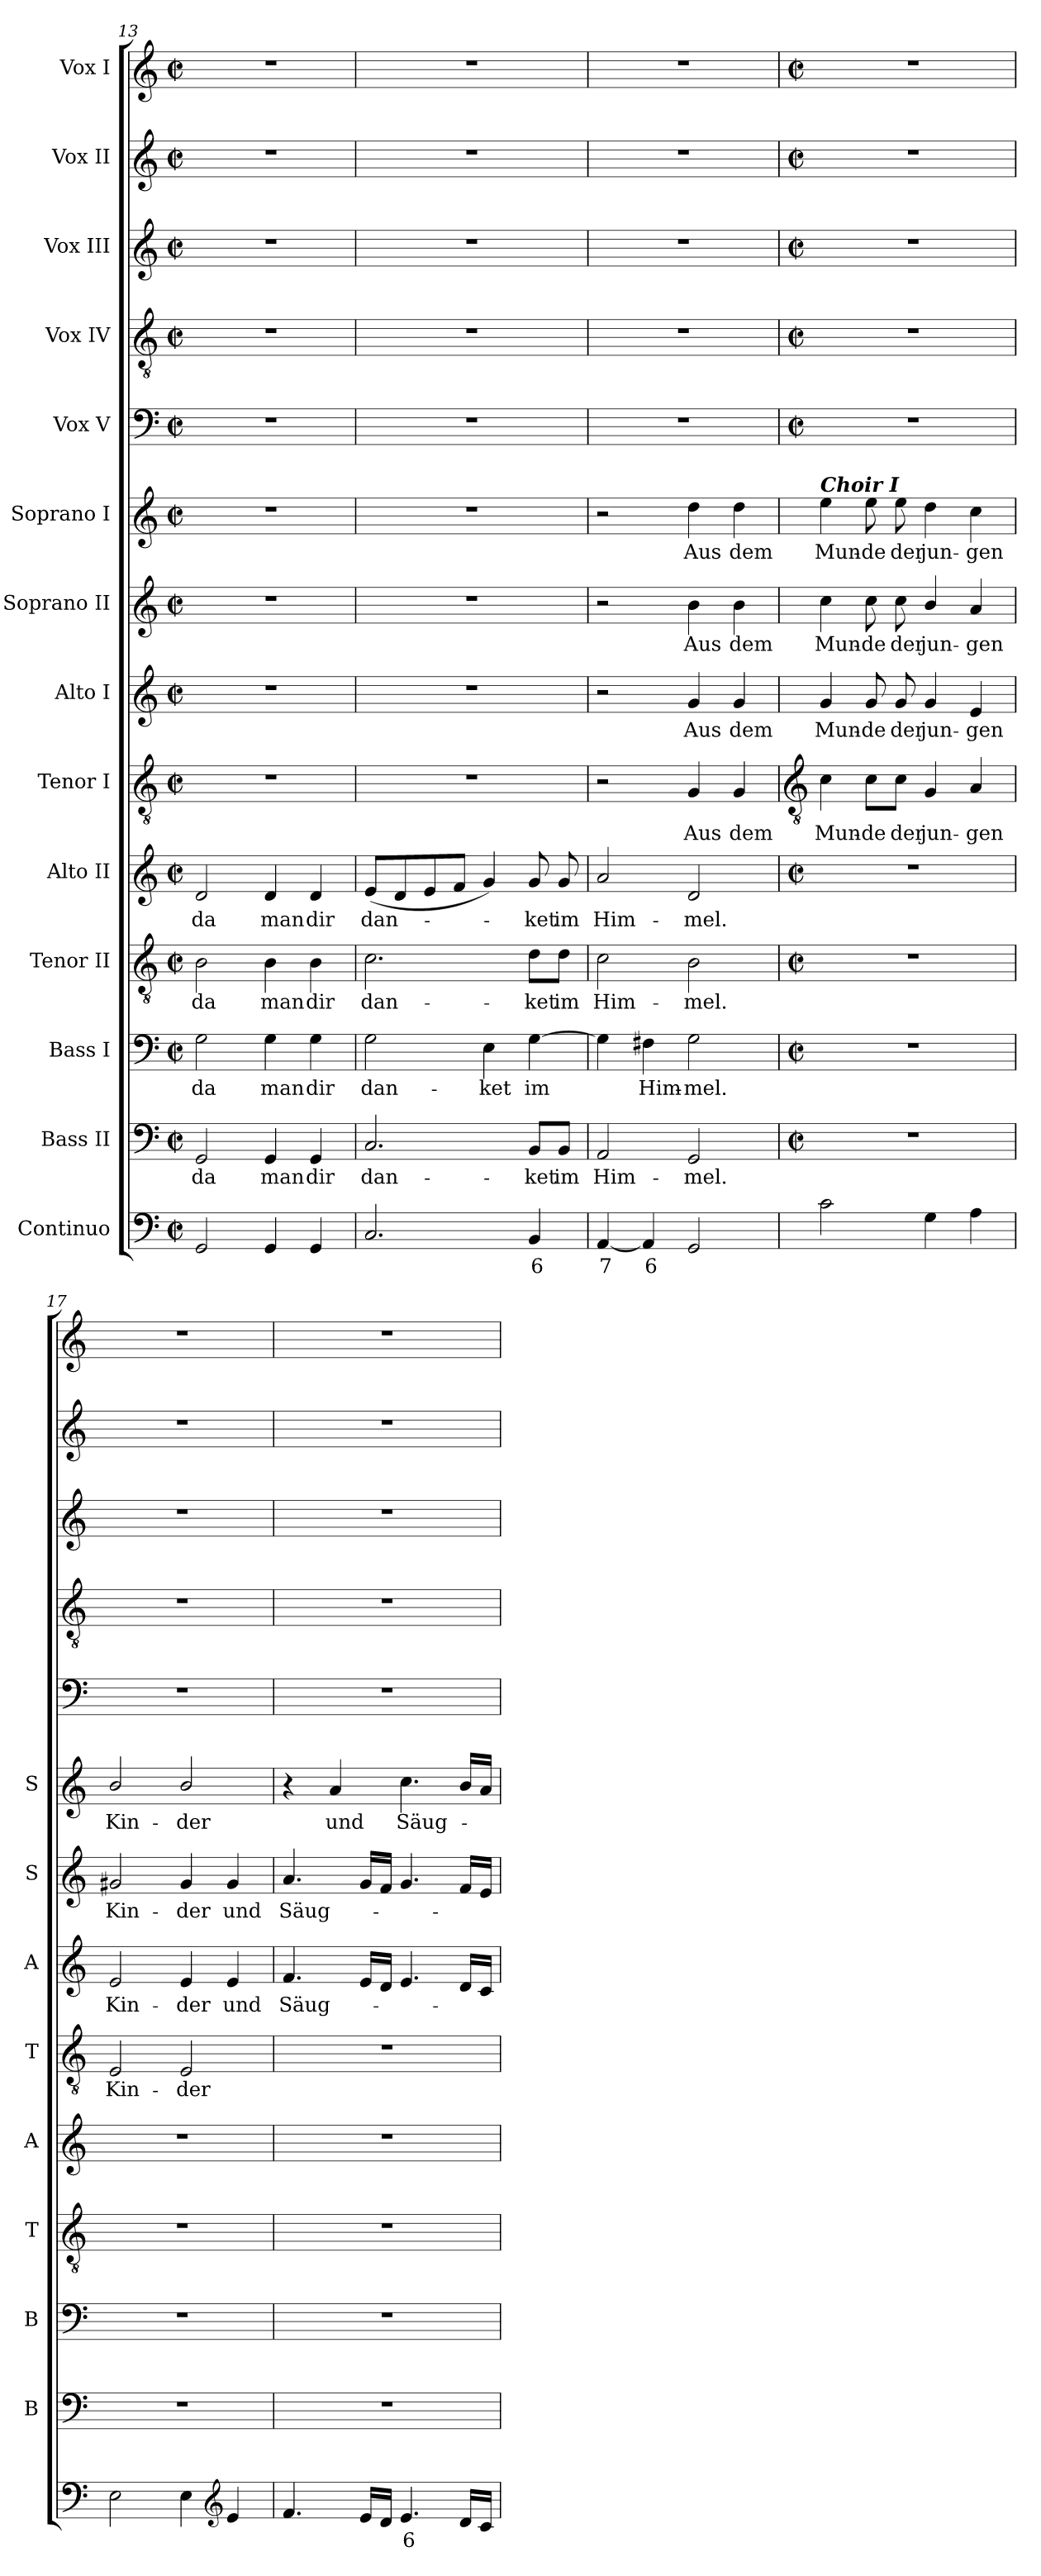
**kern	**text	**kern	**text	**kern	**text	**kern	**text	**kern	**text	**kern	**text	**kern	**text	**kern	**text	**kern	**text	**kern	**kern	**kern	**kern	**kern
*part14	*part14	*part13	*part13	*part12	*part12	*part11	*part11	*part10	*part10	*part9	*part9	*part8	*part8	*part7	*part7	*part6	*part6	*part5	*part4	*part3	*part2	*part1
*staff14	*staff14	*staff13	*staff13	*staff12	*staff12	*staff11	*staff11	*staff10	*staff10	*staff9	*staff9	*staff8	*staff8	*staff7	*staff7	*staff6	*staff6	*staff5	*staff4	*staff3	*staff2	*staff1
*I"Continuo	*	*I"Bass II	*	*I"Bass I	*	*I"Tenor II	*	*I"Alto II	*	*I"Tenor I	*	*I"Alto I	*	*I"Soprano II	*	*I"Soprano I	*	*I"Vox V	*I"Vox IV	*I"Vox III	*I"Vox II	*I"Vox I
*	*	*I'B	*	*I'B	*	*I'T	*	*I'A	*	*I'T	*	*I'A	*	*I'S	*	*I'S	*	*	*	*	*	*
*clefF4	*	*clefF4	*	*clefF4	*	*clefGv2	*	*clefG2	*	*clefGv2	*	*clefG2	*	*clefG2	*	*clefG2	*	*clefF4	*clefGv2	*clefG2	*clefG2	*clefG2
*k[]	*	*k[]	*	*k[]	*	*k[]	*	*k[]	*	*k[]	*	*k[]	*	*k[]	*	*k[]	*	*k[]	*k[]	*k[]	*k[]	*k[]
*C:	*	*C:	*	*C:	*	*C:	*	*C:	*	*C:	*	*C:	*	*C:	*	*C:	*	*C:	*C:	*C:	*C:	*C:
*M2/2	*	*M2/2	*	*M2/2	*	*M2/2	*	*M2/2	*	*M2/2	*	*M2/2	*	*M2/2	*	*M2/2	*	*M2/2	*M2/2	*M2/2	*M2/2	*M2/2
*met(c|)	*	*met(c|)	*	*met(c|)	*	*met(c|)	*	*met(c|)	*	*met(c|)	*	*met(c|)	*	*met(c|)	*	*met(c|)	*	*met(c|)	*met(c|)	*met(c|)	*met(c|)	*met(c|)
=13	=13	=13	=13	=13	=13	=13	=13	=13	=13	=13	=13	=13	=13	=13	=13	=13	=13	=13	=13	=13	=13	=13
!	!	!	!LO:LY:b	!	!LO:LY:b	!	!LO:LY:b	!	!LO:LY:b	!	!	!	!	!	!	!	!	!	!	!	!	!
2GG	.	2GG	da	2G	da	2B	da	2d	da	1r	.	1r	.	1r	.	1r	.	1r	1r	1r	1r	1r
!	!	!	!LO:LY:b	!	!LO:LY:b	!	!LO:LY:b	!	!LO:LY:b	!	!	!	!	!	!	!	!	!	!	!	!	!
4GG	.	4GG	man	4G	man	4B	man	4d	man	.	.	.	.	.	.	.	.	.	.	.	.	.
!	!	!	!LO:LY:b	!	!LO:LY:b	!	!LO:LY:b	!	!LO:LY:b	!	!	!	!	!	!	!	!	!	!	!	!	!
4GG	.	4GG	dir	4G	dir	4B	dir	4d	dir	.	.	.	.	.	.	.	.	.	.	.	.	.
=14	=14	=14	=14	=14	=14	=14	=14	=14	=14	=14	=14	=14	=14	=14	=14	=14	=14	=14	=14	=14	=14	=14
!	!	!	!LO:LY:b	!	!LO:LY:b	!	!LO:LY:b	!	!LO:LY:b	!	!	!	!	!	!	!	!	!	!	!	!	!
2.C	.	2.C	dan-	2G	dan-	2.c	dan-	(<8eL	dan-	1r	.	1r	.	1r	.	1r	.	1r	1r	1r	1r	1r
.	.	.	.	.	.	.	.	8d	.	.	.	.	.	.	.	.	.	.	.	.	.	.
.	.	.	.	.	.	.	.	8e	.	.	.	.	.	.	.	.	.	.	.	.	.	.
.	.	.	.	.	.	.	.	8fJ	.	.	.	.	.	.	.	.	.	.	.	.	.	.
!	!	!	!	!	!LO:LY:b	!	!	!	!	!	!	!	!	!	!	!	!	!	!	!	!	!
.	.	.	.	4E	-ket	.	.	4g)	.	.	.	.	.	.	.	.	.	.	.	.	.	.
!	!LO:LY:b	!	!LO:LY:b	!	!LO:LY:b	!	!LO:LY:b	!	!LO:LY:b	!	!	!	!	!	!	!	!	!	!	!	!	!
4BB	6	8BB/L	-ket	[4G	im	8d\L	-ket	8g	ket	.	.	.	.	.	.	.	.	.	.	.	.	.
!	!	!	!LO:LY:b	!	!	!	!LO:LY:b	!	!LO:LY:b	!	!	!	!	!	!	!	!	!	!	!	!	!
.	.	8BB/J	im	.	.	8d\J	im	8g	im	.	.	.	.	.	.	.	.	.	.	.	.	.
=15	=15	=15	=15	=15	=15	=15	=15	=15	=15	=15	=15	=15	=15	=15	=15	=15	=15	=15	=15	=15	=15	=15
!	!LO:LY:b	!	!LO:LY:b	!	!	!	!LO:LY:b	!	!LO:LY:b	!	!	!	!	!	!	!	!	!	!	!	!	!
[4AA	7	2AA	Him-	4G]	.	2c	Him-	2a	Him-	2r	.	2r	.	2r	.	2r	.	1r	1r	1r	1r	1r
!	!LO:LY:b	!	!	!	!LO:LY:b	!	!	!	!	!	!	!	!	!	!	!	!	!	!	!	!	!
4AA]	6	.	.	4F#X	Him-	.	.	.	.	.	.	.	.	.	.	.	.	.	.	.	.	.
!	!	!	!LO:LY:b	!	!LO:LY:b	!	!LO:LY:b	!	!LO:LY:b	!	!LO:LY:b	!	!LO:LY:b	!	!LO:LY:b	!	!LO:LY:b	!	!	!	!	!
2GG	.	2GG	-mel.	2G	-mel.	2B	-mel.	2d	-mel.	4G	Aus	4g	Aus	4b	Aus	4dd	Aus	.	.	.	.	.
!	!	!	!	!	!	!	!	!	!	!	!LO:LY:b	!	!LO:LY:b	!	!LO:LY:b	!	!LO:LY:b	!	!	!	!	!
.	.	.	.	.	.	.	.	.	.	4G	dem	4g	dem	4b	dem	4dd	dem	.	.	.	.	.
!!LO:LB:g=z
=16	=16	=16	=16	=16	=16	=16	=16	=16	=16	=16	=16	=16	=16	=16	=16	=16	=16	=16	=16	=16	=16	=16
*	*	*	*	*	*	*	*	*	*	*clefGv2	*	*	*	*	*	*	*	*	*	*	*	*
*	*	*M2/2	*	*M2/2	*	*M2/2	*	*M2/2	*	*	*	*	*	*	*	*	*	*M2/2	*M2/2	*M2/2	*M2/2	*M2/2
*	*	*met(c|)	*	*met(c|)	*	*met(c|)	*	*met(c|)	*	*	*	*	*	*	*	*	*	*met(c|)	*met(c|)	*met(c|)	*met(c|)	*met(c|)
!	!	!	!	!	!	!	!	!	!	!	!	!	!	!	!	!LO:TX:a:Bi:t=Choir I	!	!	!	!	!	!
!	!	!	!	!	!	!	!	!	!	!	!LO:LY:b	!	!LO:LY:b	!	!LO:LY:b	!	!LO:LY:b	!	!	!	!	!
2c	.	1r	.	1r	.	1r	.	1r	.	4c	Mun-	4g	Mun-	4cc	Mun-	4ee	Mun-	1r	1r	1r	1r	1r
!	!	!	!	!	!	!	!	!	!	!	!LO:LY:b	!	!LO:LY:b	!	!LO:LY:b	!	!LO:LY:b	!	!	!	!	!
.	.	.	.	.	.	.	.	.	.	8c\L	-de	8g	-de	8cc	-de	8ee	-de	.	.	.	.	.
!	!	!	!	!	!	!	!	!	!	!	!LO:LY:b	!	!LO:LY:b	!	!LO:LY:b	!	!LO:LY:b	!	!	!	!	!
.	.	.	.	.	.	.	.	.	.	8c\J	der	8g	der	8cc	der	8ee	der	.	.	.	.	.
!	!	!	!	!	!	!	!	!	!	!	!LO:LY:b	!	!LO:LY:b	!	!LO:LY:b	!	!LO:LY:b	!	!	!	!	!
4G	.	.	.	.	.	.	.	.	.	4G	jun-	4g	jun-	4b/	jun-	4dd	jun-	.	.	.	.	.
!	!	!	!	!	!	!	!	!	!	!	!LO:LY:b	!	!LO:LY:b	!	!LO:LY:b	!	!LO:LY:b	!	!	!	!	!
4A\	.	.	.	.	.	.	.	.	.	4A	-gen	4e	-gen	4a	-gen	4cc	-gen	.	.	.	.	.
=17	=17	=17	=17	=17	=17	=17	=17	=17	=17	=17	=17	=17	=17	=17	=17	=17	=17	=17	=17	=17	=17	=17
!	!	!	!	!	!	!	!	!	!	!	!LO:LY:b	!	!LO:LY:b	!	!LO:LY:b	!	!LO:LY:b	!	!	!	!	!
2E	.	1r	.	1r	.	1r	.	1r	.	2E	Kin-	2e	Kin-	2g#X	Kin-	2b/	Kin-	1r	1r	1r	1r	1r
!	!	!	!	!	!	!	!	!	!	!	!LO:LY:b	!	!LO:LY:b	!	!LO:LY:b	!	!LO:LY:b	!	!	!	!	!
4E	.	.	.	.	.	.	.	.	.	2E	-der	4e	-der	4g#	-der	2b/	-der	.	.	.	.	.
*clefG2	*	*	*	*	*	*	*	*	*	*	*	*	*	*	*	*	*	*	*	*	*	*
!	!	!	!	!	!	!	!	!	!	!	!	!	!LO:LY:b	!	!LO:LY:b	!	!	!	!	!	!	!
4e	.	.	.	.	.	.	.	.	.	.	.	4e	und	4g#	und	.	.	.	.	.	.	.
=18	=18	=18	=18	=18	=18	=18	=18	=18	=18	=18	=18	=18	=18	=18	=18	=18	=18	=18	=18	=18	=18	=18
!	!	!	!	!	!	!	!	!	!	!	!	!	!LO:LY:b	!	!LO:LY:b	!	!	!	!	!	!	!
4.f	.	1r	.	1r	.	1r	.	1r	.	1r	.	4.f	Säug-	4.a	Säug-	4r	.	1r	1r	1r	1r	1r
!	!	!	!	!	!	!	!	!	!	!	!	!	!	!	!	!	!LO:LY:b	!	!	!	!	!
.	.	.	.	.	.	.	.	.	.	.	.	.	.	.	.	4a	und	.	.	.	.	.
16eLL	.	.	.	.	.	.	.	.	.	.	.	16eLL	.	16gLL	.	.	.	.	.	.	.	.
16dJJ	.	.	.	.	.	.	.	.	.	.	.	16dJJ	.	16fJJ	.	.	.	.	.	.	.	.
!	!LO:LY:b	!	!	!	!	!	!	!	!	!	!	!	!	!	!	!	!LO:LY:b	!	!	!	!	!
4.e	6	.	.	.	.	.	.	.	.	.	.	4.e	.	4.g	.	4.cc	Säug-	.	.	.	.	.
16dLL	.	.	.	.	.	.	.	.	.	.	.	16dLL	.	16fLL	.	16bLL	.	.	.	.	.	.
16cJJ	.	.	.	.	.	.	.	.	.	.	.	16cJJ	.	16eJJ	.	16aJJ	.	.	.	.	.	.
=	=	=	=	=	=	=	=	=	=	=	=	=	=	=	=	=	=	=	=	=	=	=
*-	*-	*-	*-	*-	*-	*-	*-	*-	*-	*-	*-	*-	*-	*-	*-	*-	*-	*-	*-	*-	*-	*-
